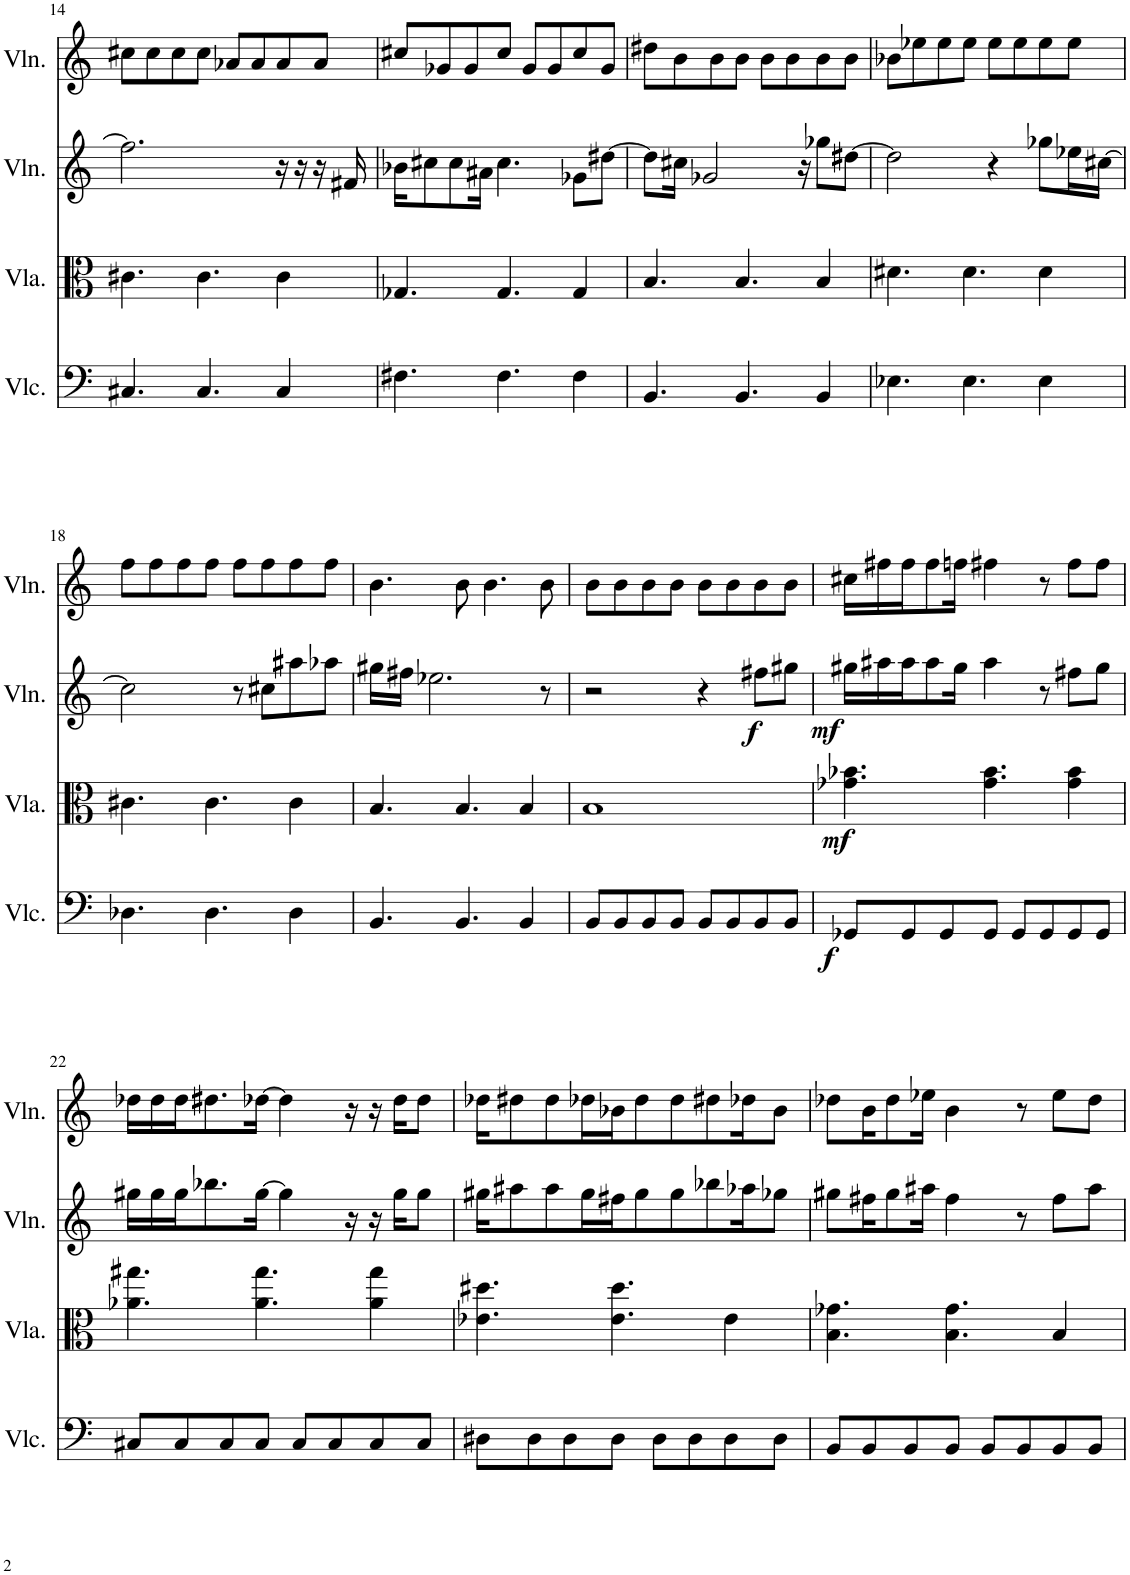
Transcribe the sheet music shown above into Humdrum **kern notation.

**kern	**dynam	**kern	**dynam	**kern	**dynam	**kern
*part4	*part4	*part3	*part3	*part2	*part2	*part1
*staff4	*staff4	*staff3	*staff3	*staff2	*staff2	*staff1
*I"Violoncello	*	*I"Viola	*	*I"Violin	*	*I"Violin
*I'Vlc.	*	*I'Vla.	*	*I'Vln.	*	*I'Vln.
!!LO:PB:g=z
*clefF4	*	*clefC3	*	*clefG2	*	*clefG2
*k[]	*	*k[]	*	*k[]	*	*k[]
*M4/4	*	*M4/4	*	*M4/4	*	*M4/4
=14	=14	=14	=14	=14	=14	=14
4.C#X/	.	4.c#X\	.	2.ff\]	.	8cc#X\L
.	.	.	.	.	.	8cc#\
.	.	.	.	.	.	8cc#\
4.C#/	.	4.c#\	.	.	.	8cc#\J
.	.	.	.	.	.	8a-X/L
.	.	.	.	.	.	8a-/
4C#/	.	4c#\	.	16r	.	8a-/
.	.	.	.	16r	.	.
.	.	.	.	16r	.	8a-/J
.	.	.	.	16f#X/	.	.
=15	=15	=15	=15	=15	=15	=15
4.F#X\	.	4.G-X/	.	16b-X\KL	.	8cc#X/L
.	.	.	.	8cc#X\	.	.
.	.	.	.	.	.	8g-X/
.	.	.	.	8cc#\	.	.
.	.	.	.	.	.	8g-/
.	.	.	.	16a#X\Jk	.	.
4.F#\	.	4.G-/	.	4.cc#\	.	8cc#/J
.	.	.	.	.	.	8g-/L
.	.	.	.	.	.	8g-/
4F#\	.	4G-/	.	8g-X\L	.	8cc#/
.	.	.	.	[8dd#X\J	.	8g-/J
=16	=16	=16	=16	=16	=16	=16
4.BB/	.	4.B/	.	8dd#\L]	.	8dd#X\L
.	.	.	.	16cc#X\Jk	.	8b\
.	.	.	.	2g-X/	.	.
.	.	.	.	.	.	8b\
4.BB/	.	4.B/	.	.	.	8b\J
.	.	.	.	.	.	8b\L
.	.	.	.	.	.	8b\
.	.	.	.	16r	.	.
4BB/	.	4B/	.	8gg-X\L	.	8b\
.	.	.	.	[8dd#X\J	.	8b\J
=17	=17	=17	=17	=17	=17	=17
4.E-X\	.	4.d#X\	.	2dd#\]	.	8b-X\L
.	.	.	.	.	.	8ee-X\
.	.	.	.	.	.	8ee-\
4.E-\	.	4.d#\	.	.	.	8ee-\J
.	.	.	.	4r	.	8ee-\L
.	.	.	.	.	.	8ee-\
4E-\	.	4d#\	.	8gg-X\L	.	8ee-\
.	.	.	.	16ee-X\L	.	8ee-\J
.	.	.	.	[16cc#X\JJ	.	.
!!LO:LB:g=z
=18	=18	=18	=18	=18	=18	=18
4.D-X\	.	4.c#X\	.	2cc#\]	.	8ff\L
.	.	.	.	.	.	8ff\
.	.	.	.	.	.	8ff\
4.D-\	.	4.c#\	.	.	.	8ff\J
.	.	.	.	8r	.	8ff\L
.	.	.	.	8cc#X\L	.	8ff\
4D-\	.	4c#\	.	8aa#X\	.	8ff\
.	.	.	.	8aa-X\J	.	8ff\J
=19	=19	=19	=19	=19	=19	=19
4.BB/	.	4.B/	.	16gg#X\LL	.	4.b\
.	.	.	.	16ff#X\JJ	.	.
.	.	.	.	2.ee-X\	.	.
4.BB/	.	4.B/	.	.	.	8b\
.	.	.	.	.	.	4.b\
4BB/	.	4B/	.	.	.	.
.	.	.	.	8r	.	8b\
=20	=20	=20	=20	=20	=20	=20
8BB/L	.	1B	.	2r	.	8b\L
8BB/	.	.	.	.	.	8b\
8BB/	.	.	.	.	.	8b\
8BB/J	.	.	.	.	.	8b\J
8BB/L	.	.	.	4r	.	8b\L
8BB/	.	.	.	.	.	8b\
!	!	!	!	!	!LO:DY:b	!
8BB/	.	.	.	8ff#X\L	f	8b\
8BB/J	.	.	.	8gg#X\J	.	8b\J
=21	=21	=21	=21	=21	=21	=21
!	!LO:DY:b	!	!LO:DY:b	!	!LO:DY:b	!
8GG-X/L	f	4.g-X\ 4.b-X\	mf	16gg#X\LL	mf	16cc#X\LL
.	.	.	.	16aa#X\	.	16ff#X\
8GG-/	.	.	.	16aa#\J	.	16ff#\J
.	.	.	.	8aa#\	.	8ff#\
8GG-/	.	.	.	.	.	.
.	.	.	.	16gg#\Jk	.	16ffn\Jk
8GG-/J	.	4.g-\ 4.b-\	.	4aa#\	.	4ff#X\
8GG-/L	.	.	.	.	.	.
8GG-/	.	.	.	8r	.	8r
8GG-/	.	4g-\ 4b-\	.	8ff#X\L	.	8ff#\L
8GG-/J	.	.	.	8gg#\J	.	8ff#\J
!!LO:LB:g=z
=22	=22	=22	=22	=22	=22	=22
8C#X/L	.	4.a-X\ 4.gg#X\	.	16gg#X\LL	.	16dd-X\LL
.	.	.	.	16gg#\	.	16dd-\
8C#/	.	.	.	16gg#\J	.	16dd-\J
.	.	.	.	8.bb-X\	.	8.dd#X\
8C#/	.	.	.	.	.	.
8C#/J	.	4.a-\ 4.gg#\	.	[16gg#\Jk	.	[16dd-X\Jk
.	.	.	.	4gg#\]	.	4dd-\]
8C#/L	.	.	.	.	.	.
8C#/	.	.	.	.	.	.
.	.	.	.	16r	.	16r
8C#/	.	4a-\ 4gg#\	.	16r	.	16r
.	.	.	.	16gg#\KL	.	16dd-\KL
8C#/J	.	.	.	8gg#\J	.	8dd-\J
=23	=23	=23	=23	=23	=23	=23
8D#X\L	.	4.e-X\ 4.dd#X\	.	16gg#X\KL	.	16dd-X\KL
.	.	.	.	8aa#X\	.	8dd#X\
8D#\	.	.	.	.	.	.
.	.	.	.	8aa#\	.	8dd#\
8D#\	.	.	.	.	.	.
.	.	.	.	16gg#\L	.	16dd-X\L
8D#\J	.	4.e-\ 4.dd#\	.	16ff#X\J	.	16b-X\J
.	.	.	.	8gg#\	.	8dd-\
8D#\L	.	.	.	.	.	.
.	.	.	.	8gg#\	.	8dd-\
8D#\	.	.	.	.	.	.
.	.	.	.	8bb-X\	.	8dd#X\
8D#\	.	4e-\	.	.	.	.
.	.	.	.	16aa-X\K	.	16dd-X\K
8D#\J	.	.	.	8gg-X\J	.	8b-\J
=24	=24	=24	=24	=24	=24	=24
8BB/L	.	4.B\ 4.g-X\	.	8gg#X\L	.	8dd-X\L
8BB/	.	.	.	16ff#X\K	.	16b\K
.	.	.	.	8gg#\	.	8dd-\
8BB/	.	.	.	.	.	.
.	.	.	.	16aa#X\Jk	.	16ee-X\Jk
8BB/J	.	4.B\ 4.g-\	.	4ff#\	.	4b\
8BB/L	.	.	.	.	.	.
8BB/	.	.	.	8r	.	8r
8BB/	.	4B/	.	8ff#\L	.	8ee-\L
8BB/J	.	.	.	8aa#\J	.	8dd-\J
=	=	=	=	=	=	=
*-	*-	*-	*-	*-	*-	*-
